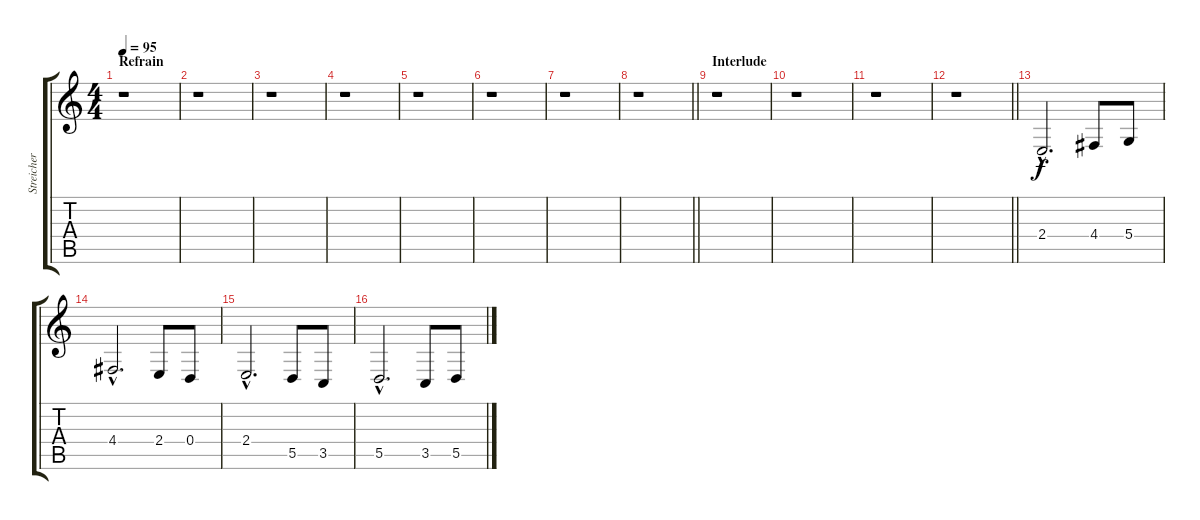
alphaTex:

\track ("Streicher 2" "Streicher ") {instrument stringensemble1}
\staff {score tabs}
\tuning (E4 B3 G3 D3 A2 E2) {hide}
\ts (4 4)
\section ("" "Refrain")
\tempo 95
\clef g2
\ks c
r.1{dy f} |
r.1 |
r.1 |
r.1 |
r.1 |
r.1 |
r.1 |
\barLineRight lightlight
r.1 |
\section ("" "Interlude")
r.1 |
r.1 |
r.1 |
\barLineRight lightlight
r.1 |
2.4{hac}.2{d} 4.4.8 5.4.8 |
4.4{hac}.2{d} 2.4.8 0.4.8 |
2.4{hac}.2{d} 5.5.8 3.5.8 |
5.5{hac}.2{d} 3.5.8 5.5.8
